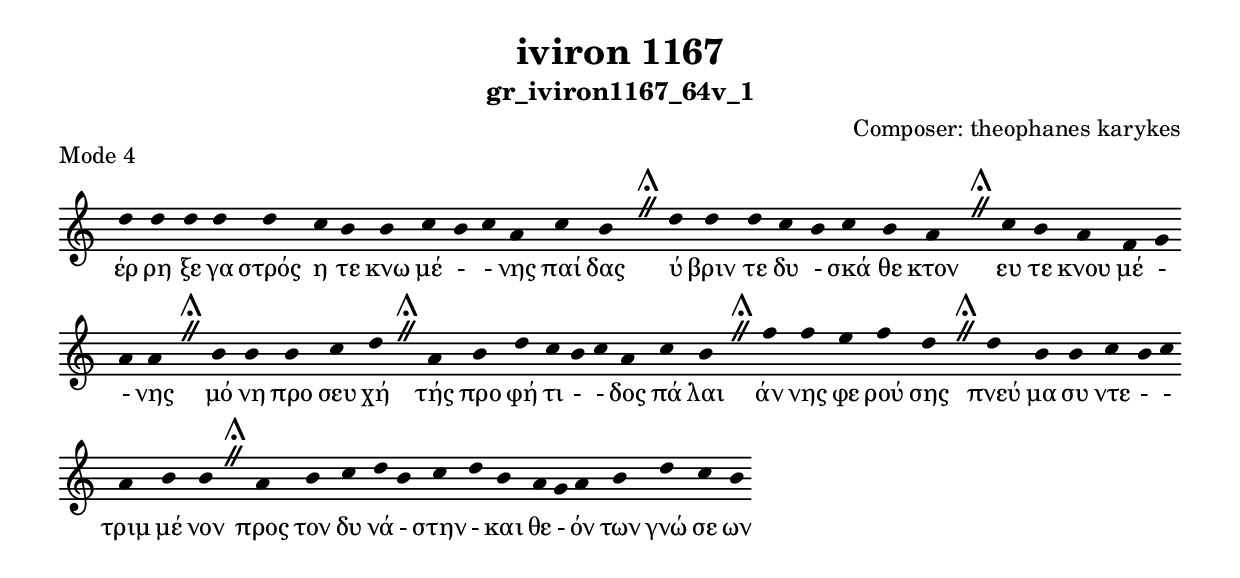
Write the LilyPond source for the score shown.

\include "gregorian.ly"

	\header {
 	  title = "iviron 1167"
	  subtitle = "gr_iviron1167_64v_1"
	  composer = "Composer: theophanes karykes"
	  piece = "Mode 4"
	}

	chant = {
	  d''4 d''4 d''4 d''4 d''4 c''4 b'4 b'4 c''4 b'4 c''4 a'4 c''4 b'4 \divisioMaior
 d''4 d''4 d''4 c''4 b'4 c''4 b'4 a'4 \divisioMaior
 c''4 b'4 a'4 f'4 g'4 a'4 a'4 \divisioMaior
 b'4 b'4 b'4 c''4 d''4 \divisioMaior
 a'4 b'4 d''4 c''4 b'4 c''4 a'4 c''4 b'4 \divisioMaior
 f''4 f''4 e''4 f''4 d''4 \divisioMaior
 d''4 b'4 b'4 c''4 b'4 c''4 a'4 b'4 b'4 \divisioMaior
 a'4 b'4 c''4 d''4 b'4 c''4 d''4 b'4 a'4 g'4 a'4 b'4 d''4 c''4 b'4\finalis
	}

	verba = \lyricmode {έρ ρη ξε γα στρός η τε κνω μέ -  - νης παί δας 
ύ βριν τε δυ - σκά θε κτον 
ευ τε κνου μέ -  - νης 
μό νη προ σευ χή 
τής προ φή τι -  - δος πά λαι 
άν νης φε ρού σης 
πνεύ μα συ ντε -  - τριμ μέ νον 
προς τον δυ νά - στην - και θε - όν των γνώ σε ων 
	}


	\score {
	  \new Staff <<
	  \new Voice = "melody" \chant
	  \new Lyrics = "one" \lyricsto melody \verba
	  >>
	  \layout {
	    \context {
	      \Staff
	      \remove "Time_signature_engraver"
	      \remove "Bar_engraver"
	    }
	    \context {
	      \Voice
	      \remove "Stem_engraver"
	    }
	  }
	}